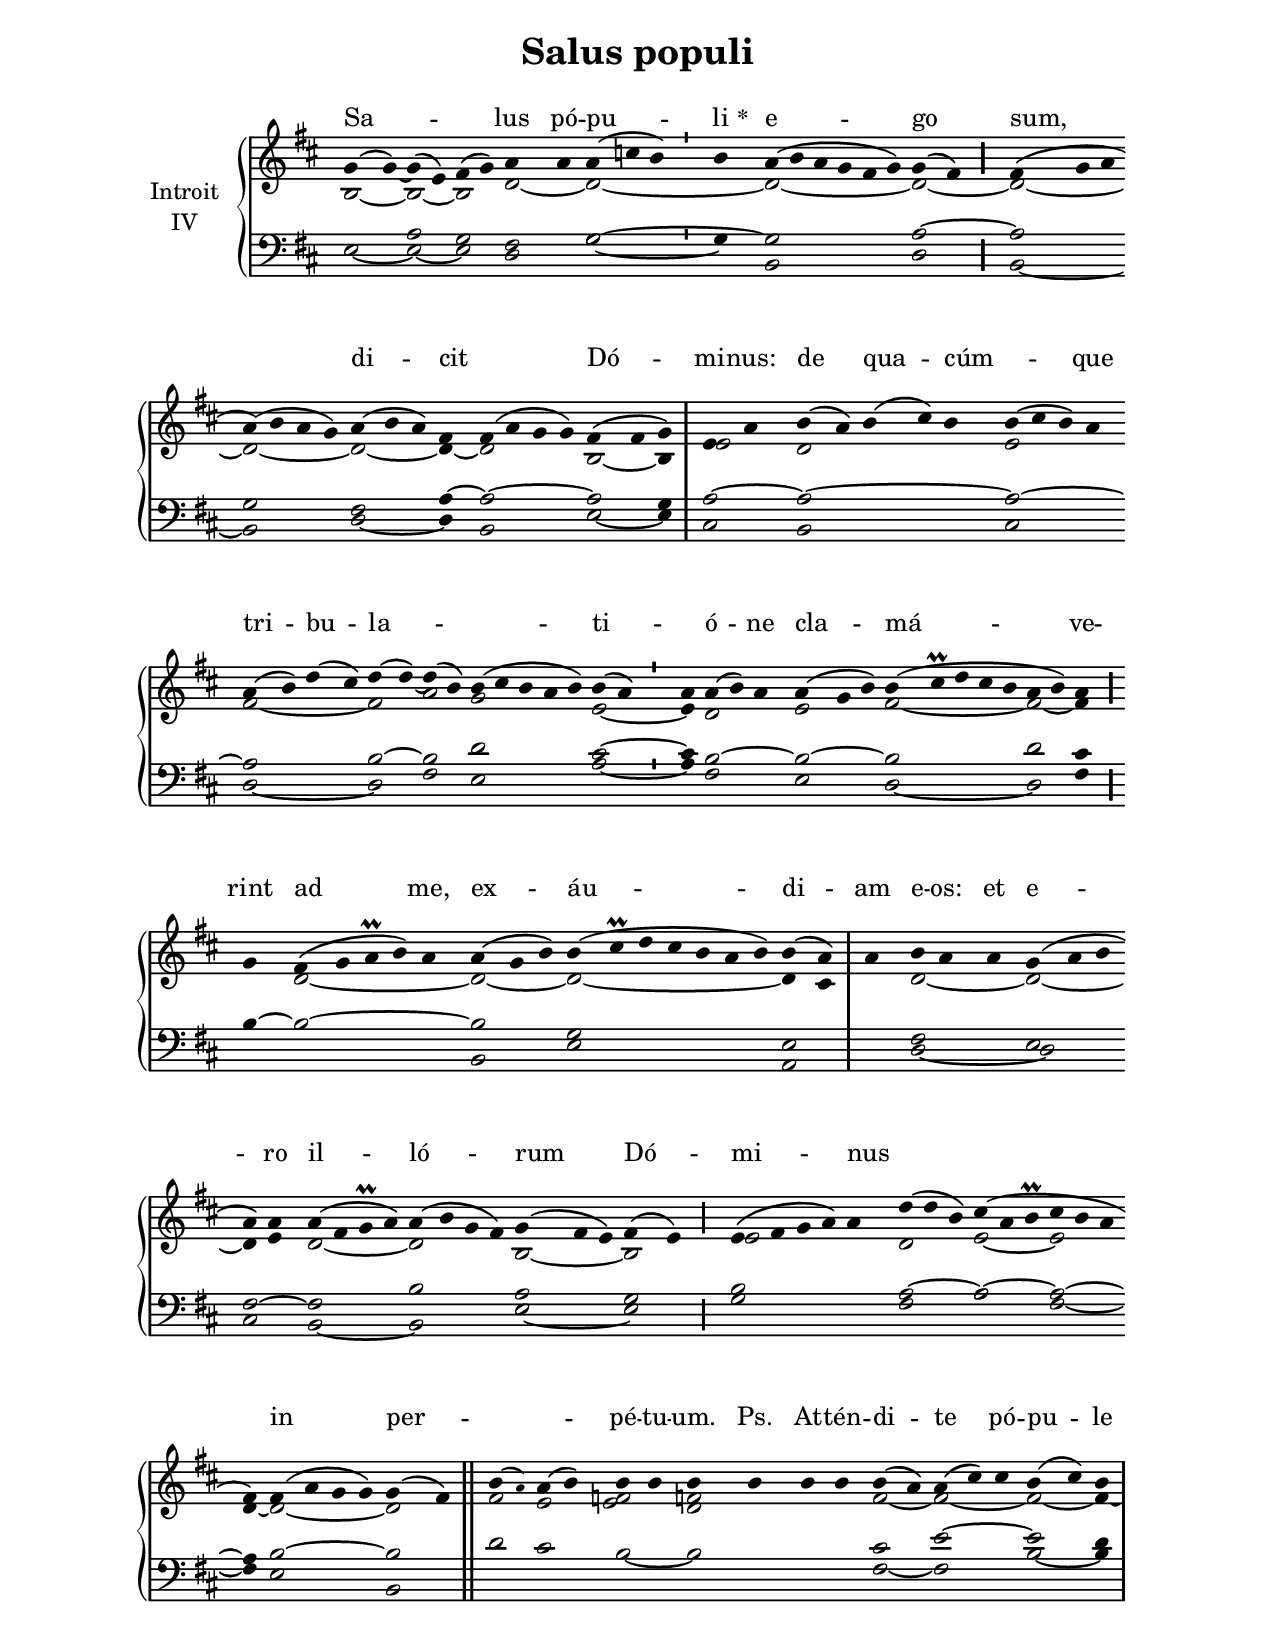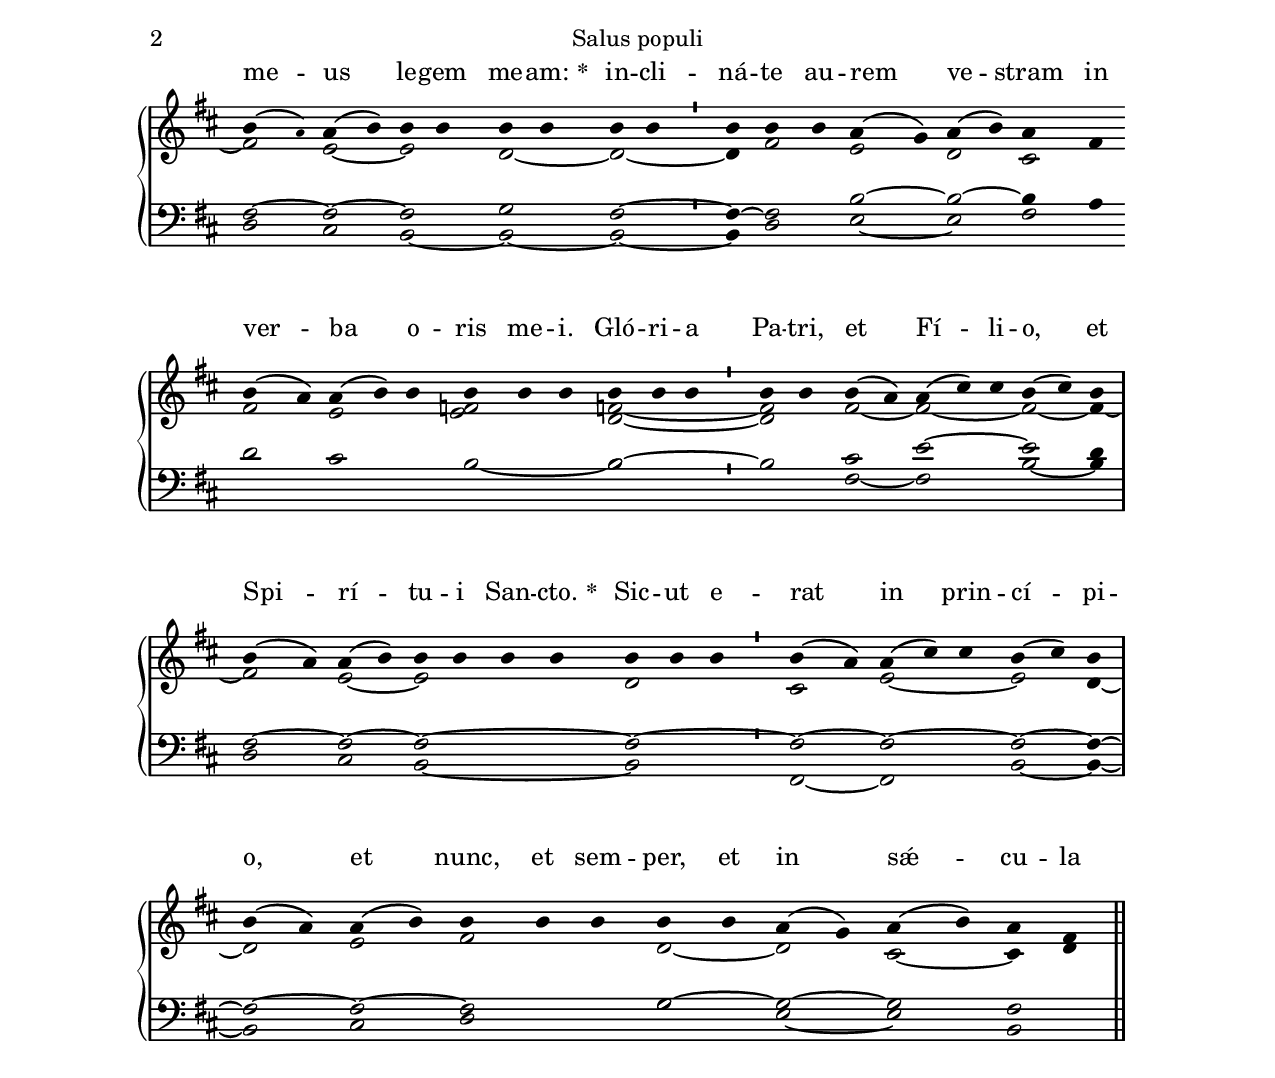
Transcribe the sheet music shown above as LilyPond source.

\version "2.18"
\include "gregorian.ly"
\include "noh2.ily"


%Page reference: page ii.234
%(volume.page)

global = {
 \key fis \phrygian
 \cadenzaOn 
}

\header {
  title = \markup \center-column {"Salus populi" \vspace #1 }
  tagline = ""
  composer = ""
}

\paper {
 #(include-special-characters)
  oddHeaderMarkup = \markup \fill-line {
    \line {}
    \center-column {
      \on-the-fly #first-page     " "
      \on-the-fly #not-first-page "Salus populi"
    }
    \line { \on-the-fly #print-page-number-check-first \fromproperty #'page:page-number-string }
  }
  evenHeaderMarkup = \markup \fill-line {
    \line { \on-the-fly #print-page-number-check-first \fromproperty #'page:page-number-string }
    \center-column { "Salus populi" }
    \line {}
  }
}

chantText = \lyricmode {
Sa -- _ lus pó -- pu -- li 
\set stanza = " * " e -- go sum, 
di -- cit _ Dó -- mi -- nus: 
de qua -- cúm -- _ que tri -- bu -- la -- _ ti -- _ ó -- ne cla -- má -- ve -- rint ad me, 
ex -- áu -- di -- am e -- os: 
et e -- ro il -- ló -- rum Dó -- mi -- nus _ _ 
in per -- _ _ pé -- tu -- um. Ps. 
At -- tén -- di -- te pó -- pu -- le me -- us le -- gem me -- am: 
\set stanza = " * " 
in -- cli -- ná -- te au -- rem ve -- stram in ver -- ba o -- ris me -- i. 
Gló -- ri -- a Pa -- tri, et Fí -- li -- o, et Spi -- rí -- tu -- i San -- cto. 
\set stanza = " * " 
Sic -- ut e -- rat in prin -- cí -- pi -- o, et nunc, et sem -- per, 
et in sǽ -- cu -- la sæ -- cu -- ló -- rum. A -- men. }

chantMusic = {
\tieDown   g'4 ( g'4) ~ g'4 ( e'4) fis'4 ( g'4) a'4 a'4  a'4 ( c''4 b'4) \divisioMinima
 b'4 a'4 ( b'4 a'4 g'4 fis'4 g'4) g'4 ( fis'4) \divisioMaior
 fis'4 ( g'4 a'4 \forceBreak
) a'4 ( b'4 a'4 g'4) a'4 ( b'4 a'4) fis'4 fis'4 ( a'4 g'4 g'4) fis'4 ( fis'4 g'4) \divisioMaxima
 e'4 a'4 b'4 ( a'4) b'4 ( cis''4) b'4 b'4 ( cis''4 b'4) a'4 \forceBreak
 a'4 ( b'4) d''4 ( cis''4) d''4 ( d''4) ~ d''4 ( b'4) b'4 ( cis''4 b'4 a'4 b'4) b'4 ( a'4) \divisioMinima
 a'4 a'4 ( b'4) a'4 a'4 ( g'4 b'4) b'4 ( cis''\prall d''4 cis''4 b'4 a'4 b'4) a'4 \divisioMaior \forceBreak

 g'4 fis'4 ( g'4 a'\prall b'4) a'4 a'4 ( g'4 b'4) b'4 ( cis''\prall d''4 cis''4 b'4 a'4 b'4) b'4 ( a'4) \divisioMaxima
 a'4 b'4 a'4 a'4 g'4 ( a'4 b'4 \forceBreak
) a'4 a'4 a'4 ( fis'4 g'\prall a'4) a'4 ( b'4 g'4 fis'4) g'4 ( fis'4 e'4) fis'4 ( e'4) \divisioMaior
 e'4 ( fis'4 g'4 a'4) a'4 d''4 ( d''4 b'4) cis''4 ( a'4 b'\prall cis''4 b'4 a'4 \forceBreak
) fis'4 fis'4 ( a'4 g'4 g'4) g'4 ( fis'4) \finalis
 b'4 ( \once \tweak #'font-size #-4 a' ) a'4 ( b'4) b'4 b'4 b'4 b'4 b'4 b'4 b'4 ( a'4) a'4 ( cis''4) cis''4 b'4 ( cis''4) b'4 \divisioMaxima \forceBreak

 b'4 ( \once \tweak #'font-size #-4 a' ) a'4 ( b'4) b'4 b'4 b'4 b'4 b'4 b'4 \divisioMinima
 b'4 b'4 b'4 a'4 ( g'4) a'4 ( b'4) a'4 fis'4 \finalis \forceBreak

  b'4 ( a'4) a'4 ( b'4) b'4 b'4 b'4 b'4 b'4 b'4 b'4 \divisioMinima
 b'4 b'4 b'4 ( a'4) a'4 ( cis''4) cis''4 b'4 ( cis''4) b'4 \divisioMaxima \forceBreak

 b'4 ( a'4) a'4 ( b'4) b'4 b'4 b'4 b'4 b'4 b'4 b'4 \divisioMinima
 b'4 ( a'4) a'4 ( cis''4) cis''4 b'4 ( cis''4) b'4 \divisioMaxima \forceBreak

 b'4 ( a'4) a'4 ( b'4) b'4 b'4 b'4 b'4 b'4 a'4 ( g'4) a'4 ( b'4) a'4 fis'4 \finalis

}

altoMusic = {
b2 ~ b2 ~ b2 d'2 ~ d'2*4/2 ~ d'2*6/2 ~ d'2 ~ \divisioMaior
d'2*3/2 ~ d'2*4/2 ~ d'2*3/2 ~ d'4 ~ d'2*4/2 b2 ~ b4 \divisioMaxima
e'2 d'2*5/2 e'2*4/2 fis'2*4/2 ~ fis'2 a'2 g'2*5/2 e'2 ~ \divisioMinima
e'4 d'2*3/2 e'2*3/2 fis'2*5/2 ~ fis'2 ~ fis'4 \divisioMaior
r4 d'2*5/2 ~ d'2*3/2 ~ d'2*7/2 ~ d'4 cis'4 \divisioMaxima
r4 d'2*3/2 ~ d'2*3/2 ~ d'4 e'4 d'2*4/2 ~ d'2*4/2 b2*3/2 ~ b2 \divisioMaior
e'2*5/2 d'2*3/2 e'2*3/2 ~ e'2*3/2 d'4 ~ d'2*4/2 ~ d'2 \finalis
fis'2 e'2 <f' e'>2 <f' d'>2*4/2 fis'2 ~ fis'2*3/2 ~ fis'2 ~ fis'4 ~ \divisioMaxima
fis'2 e'2 ~ e'2 d'2 ~ d'2 ~ \divisioMinima
d'4 fis'2 e'2 d'2 cis'2 fis'2 e'2*3/2 <f' e'>2*3/2 <f' d'>2*3/2 ~ \divisioMinima
<f' d'>2 fis'2 ~ fis'2*3/2 ~ fis'2 ~ fis'4 ~ \divisioMaxima
fis'2 e'2 ~ e'2*4/2 d'2*3/2 \divisioMinima
cis'2 e'2*3/2 ~ e'2 d'4 ~ \divisioMaxima
d'2 e'2 fis'2*3/2 d'2 ~ d'2 cis'2 ~ cis'4 d'4 \finalis
}

tenorMusic = {
r2 a2 g2 fis2 g2*4/2 ~ g2*6/2 a2 ~ \divisioMaior
a2*3/2 g2*4/2 fis2*3/2 a4 ~ a2*4/2 ~ a2 g4 \divisioMaxima
a2 ~ a2*5/2 ~ a2*4/2 ~ a2*4/2 b2 ~ b2 d'2*5/2 cis'2 ~ \divisioMinima
cis'4 b2*3/2 ~ b2*3/2 ~ b2*5/2 d'2 cis'4 \divisioMaior
b4 ~ b2*5/2 ~ b2*3/2 g2*7/2 e2 \divisioMaxima
r4 fis2*3/2 e2*3/2 fis2 ~ fis2*4/2 b2*4/2 a2*3/2 g2 \divisioMaior
b2*5/2 a2*3/2 ~ a2*3/2 ~ a2*3/2 ~ a4 b2*4/2 ~ b2 \finalis
r2*10/2 cis'2 e'2*3/2 ~ e'2 d'4 \divisioMaxima
fis2 ~ fis2 ~ fis2 g2 fis2 ~ \divisioMinima
fis4 ~ fis2 b2 ~ b2 ~ b4 a4 d'2 cis'2*3/2 r2*3/2 b2*3/2 ~ \divisioMinima
b2 cis'2 e'2*3/2 ~ e'2 d'4 \divisioMaxima
fis2 ~ fis2 ~ fis2*4/2 ~ fis2*3/2 ~ \divisioMinima
fis2 ~ fis2*3/2 ~ fis2 ~ fis4 ~ \divisioMaxima
fis2 ~ fis2 ~ fis2*3/2 g2 ~ g2 ~ g2 fis2 \finalis
}

bassMusic = {
e2 ~ e2 ~ e2 d2 g2*3/2 ~ \divisioMinima
g4 b,2*6/2 d2 \divisioMaior
b,2*3/2 ~ b,2*4/2 d2*3/2 ~ d4 b,2*4/2 e2 ~ e4 \divisioMaxima
cis2 b,2*5/2 cis2*4/2 d2*4/2 ~ d2 fis2 e2*5/2 a2 ~ \divisioMinima
a4 fis2*3/2 e2*3/2 d2*5/2 ~ d2 fis4 \divisioMaior
r2*6/2 b,2*3/2 e2*7/2 a,2 \divisioMaxima
r4 d2*3/2 ~ d2*3/2 cis2 b,2*4/2 ~ b,2*4/2 e2*3/2 ~ e2 \divisioMaior
g2*5/2 fis2*3/2 a2*3/2 fis2*3/2 ~ fis4 e2*4/2 b,2 \finalis
d'2 cis'2 b2 ~ b2*4/2 fis2 ~ fis2*3/2 b2 ~ b4 \divisioMaxima
d2 cis2 b,2 ~ b,2 ~ b,2 ~ \divisioMinima
b,4 d2 e2 ~ e2 fis2 r2*5/2 b2*3/2 ~ b2*3/2 \divisioMinima
r2 fis2 ~ fis2*3/2 b2 ~ b4 \divisioMaxima
d2 cis2 b,2*4/2 ~ b,2*3/2 \divisioMinima
fis,2 ~ fis,2*3/2 b,2 ~ b,4 ~ \divisioMaxima
b,2 cis2 d2*3/2 g2 e2 ~ e2 b,2 \finalis
}

voiceLines = {
\voiceLineStyle


}

\score{
  <<
    \new GrandStaff <<
      \set GrandStaff.autoBeaming = ##f
      \set GrandStaff.instrumentName = \markup \center-column {
        "Introit"
        "IV"
      }
      \new Staff = up <<
        \new Voice = "chant" {
          \voiceOne \global \chantMusic
        }
        \new Voice {
          \voiceTwo \global \altoMusic
        }
      >>

      \new Staff = down <<
        \clef bass
        \new Voice {
          \voiceOne \global \tenorMusic
        }
        \new Voice {
          \voiceTwo \global \bassMusic
        }
	\new Voice {
        \voiceThree \global \voiceLines
        }
      >>
    >>
    \new Lyrics \lyricsto chant {
      \chantText
    }
  >>
  \layout{
  }
  \midi{
    \tempo 4 = 125
  }
}
